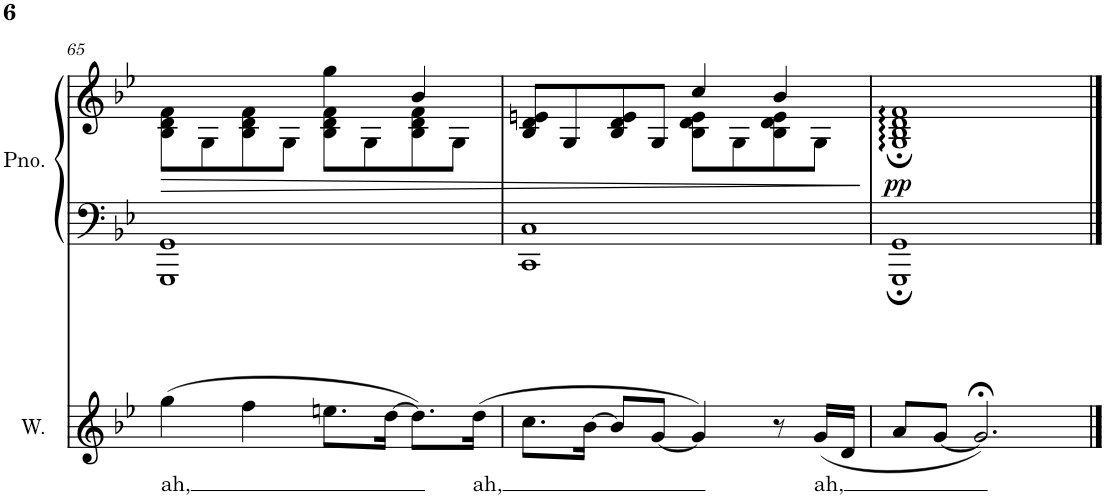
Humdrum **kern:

**kern	**text	**kern	**kern	**dynam
*part2	*part2	*part1	*part1	*part1
*staff3	*staff3	*staff2	*staff1	*staff1/2
*I"W.	*	*I"Pno.	*	*
*I'W.	*	*I'Pno.	*	*
!!LO:PB:g=z
*clefG2	*	*clefF4	*clefG2	*
*k[b-e-]	*	*k[b-e-]	*k[b-e-]	*
*M4/4	*	*M4/4	*M4/4	*
=65	=65	=65	=65	=65
!	!LO:LY:b	!	!	!LO:HP:b
*	*	*	*^	*
(4gg\	ah,	1GGG 1GG	8B-\ 8d\ 8f\L	4ryy	>
.	.	.	8G\	.	.
4ff\	.	.	8B-\ 8d\ 8f\	4ryy	.
.	.	.	8G\J	.	.
8.een\L	.	.	8B-\ 8d\ 8f\L	4gg\	.
.	.	.	8G\	.	.
[16dd\Jk	.	.	.	.	.
8.dd\L])	.	.	8B-\ 8d\ 8f\	4b-/	.
.	.	.	8G\J	.	.
!	!LO:LY:b	!	!	!	!
(16dd\Jk	ah,	.	.	.	.
=66	=66	=66	=66	=66	=66
8.cc\L	.	1CC 1C	8B-/ 8d/ 8en/L	2ryy	.
.	.	.	8G/	.	.
[16b-\Jk	.	.	.	.	.
8b-/L]	.	.	8B-/ 8d/ 8e/	.	.
[8g/J	.	.	8G/J	.	.
4g/])	.	.	8B-\ 8d\ 8e\L	4cc/	.
.	.	.	8G\	.	.
8r	.	.	8B-\ 8d\ 8e\	4b-/	.
!	!LO:LY:b	!	!	!	!
(16g/LL	ah,	.	8G\J	.	.
16d/JJ	.	.	.	.	.
*	*	*	*v	*v	*
.	.	.	.	]
=67	=67	=67	=67	=67
!	!	!	!	!LO:DY:b
8a/L	.	1GGG; 1GG;	1G; 1B-; 1d; 1f;	pp
[8g/J	.	.	.	.
2.g;</])	.	.	.	.
==	==	==	==	==
*-	*-	*-	*-	*-
